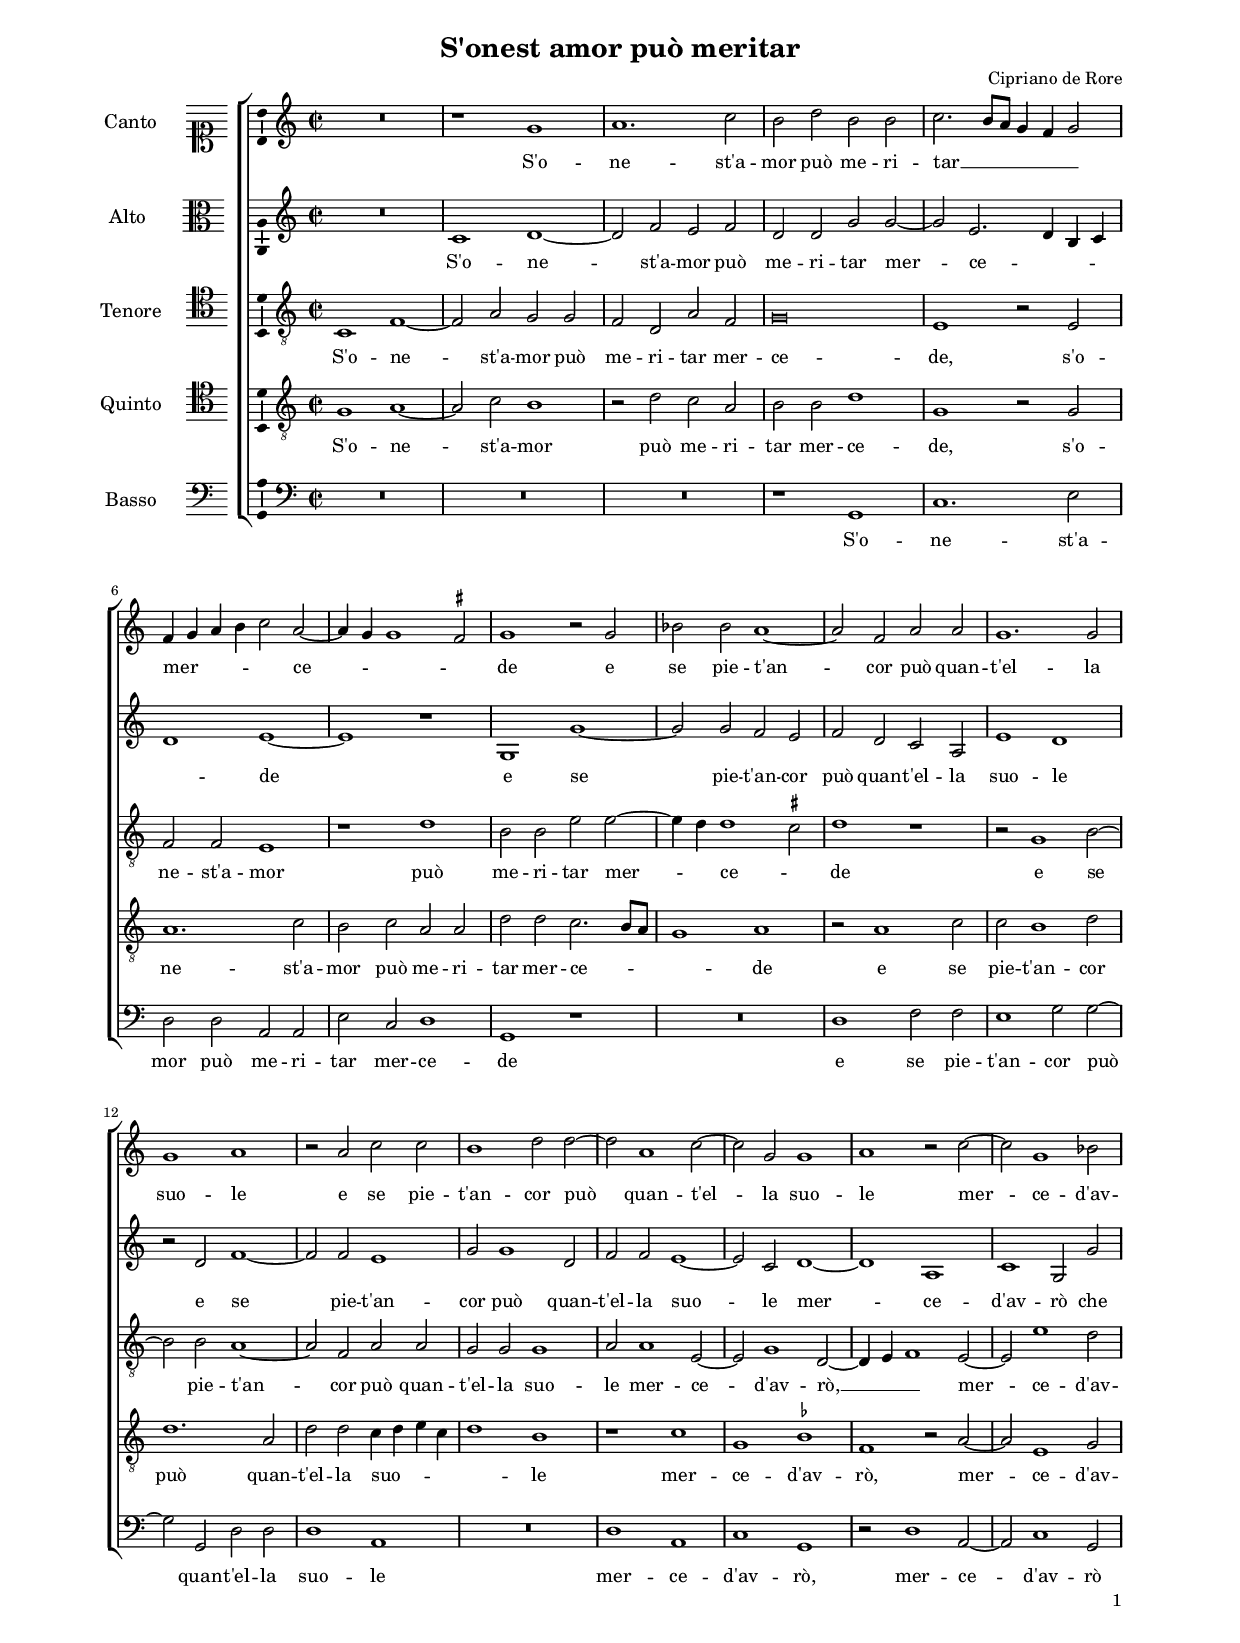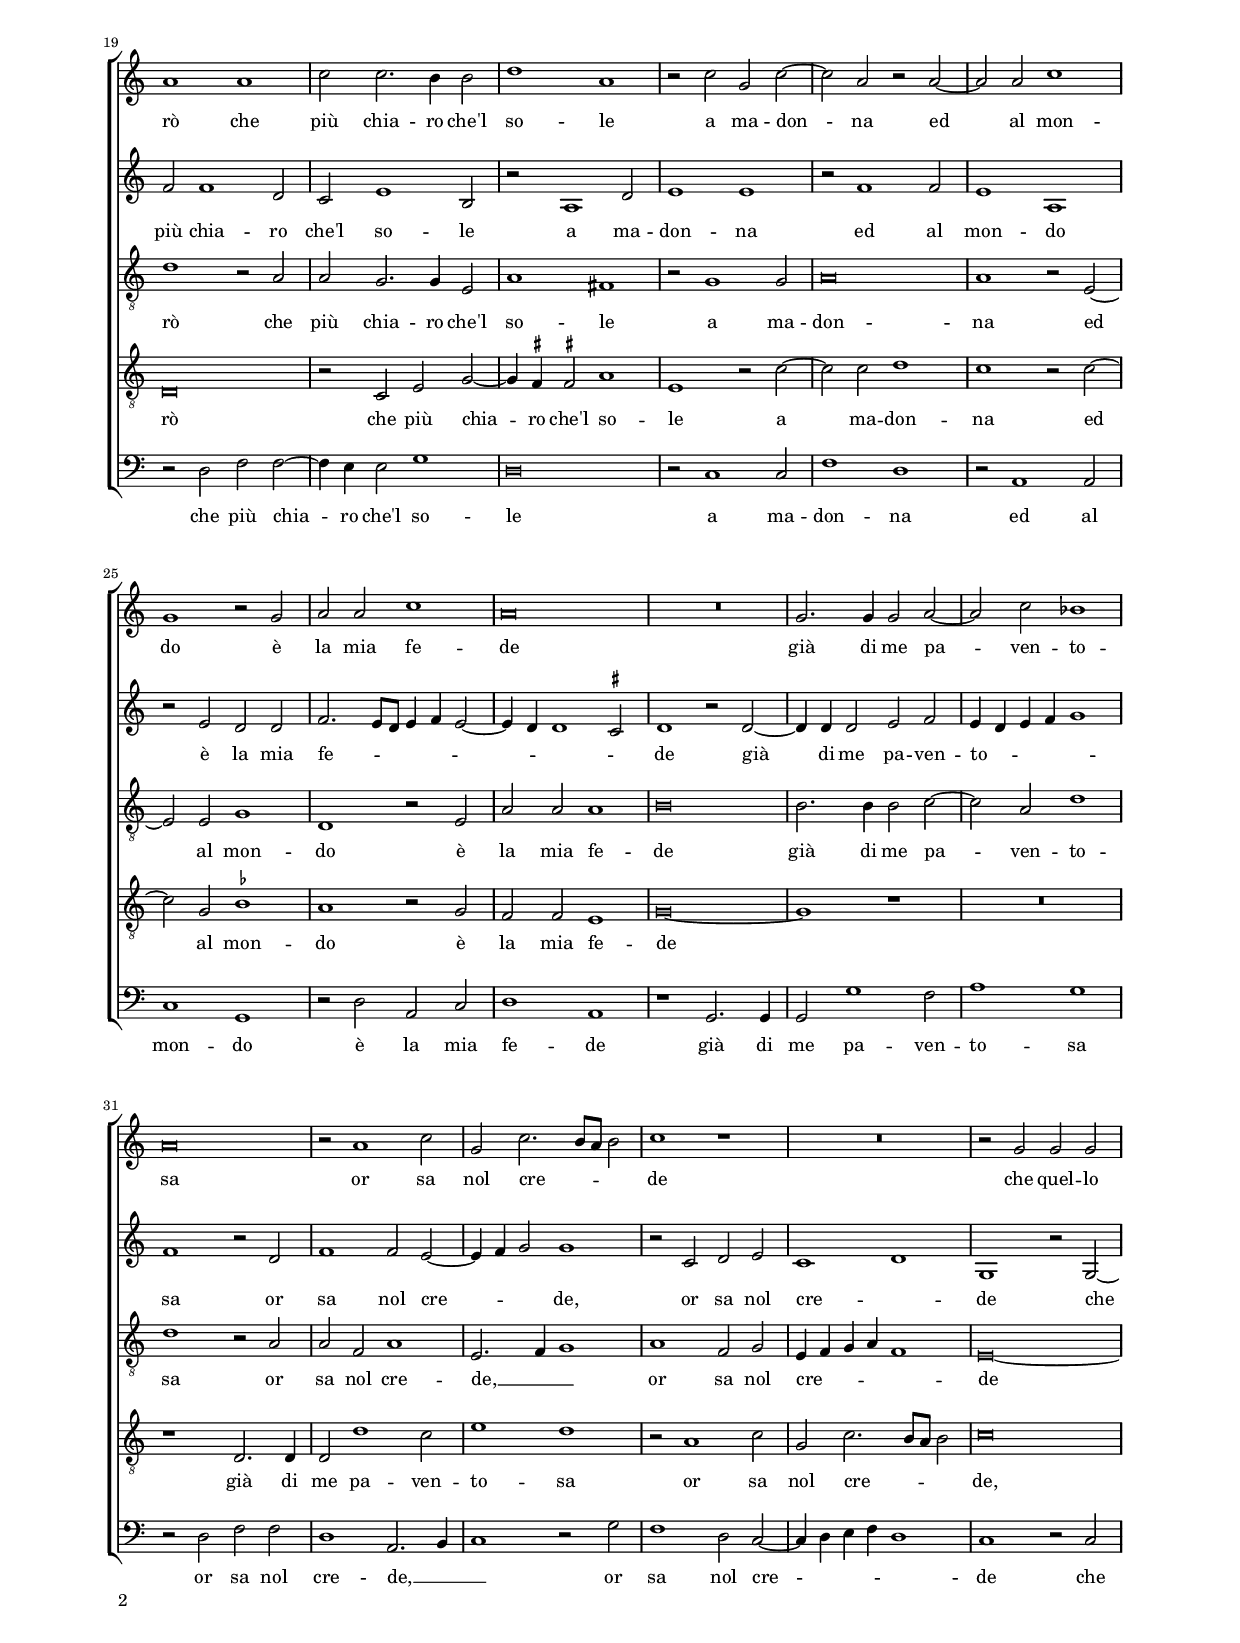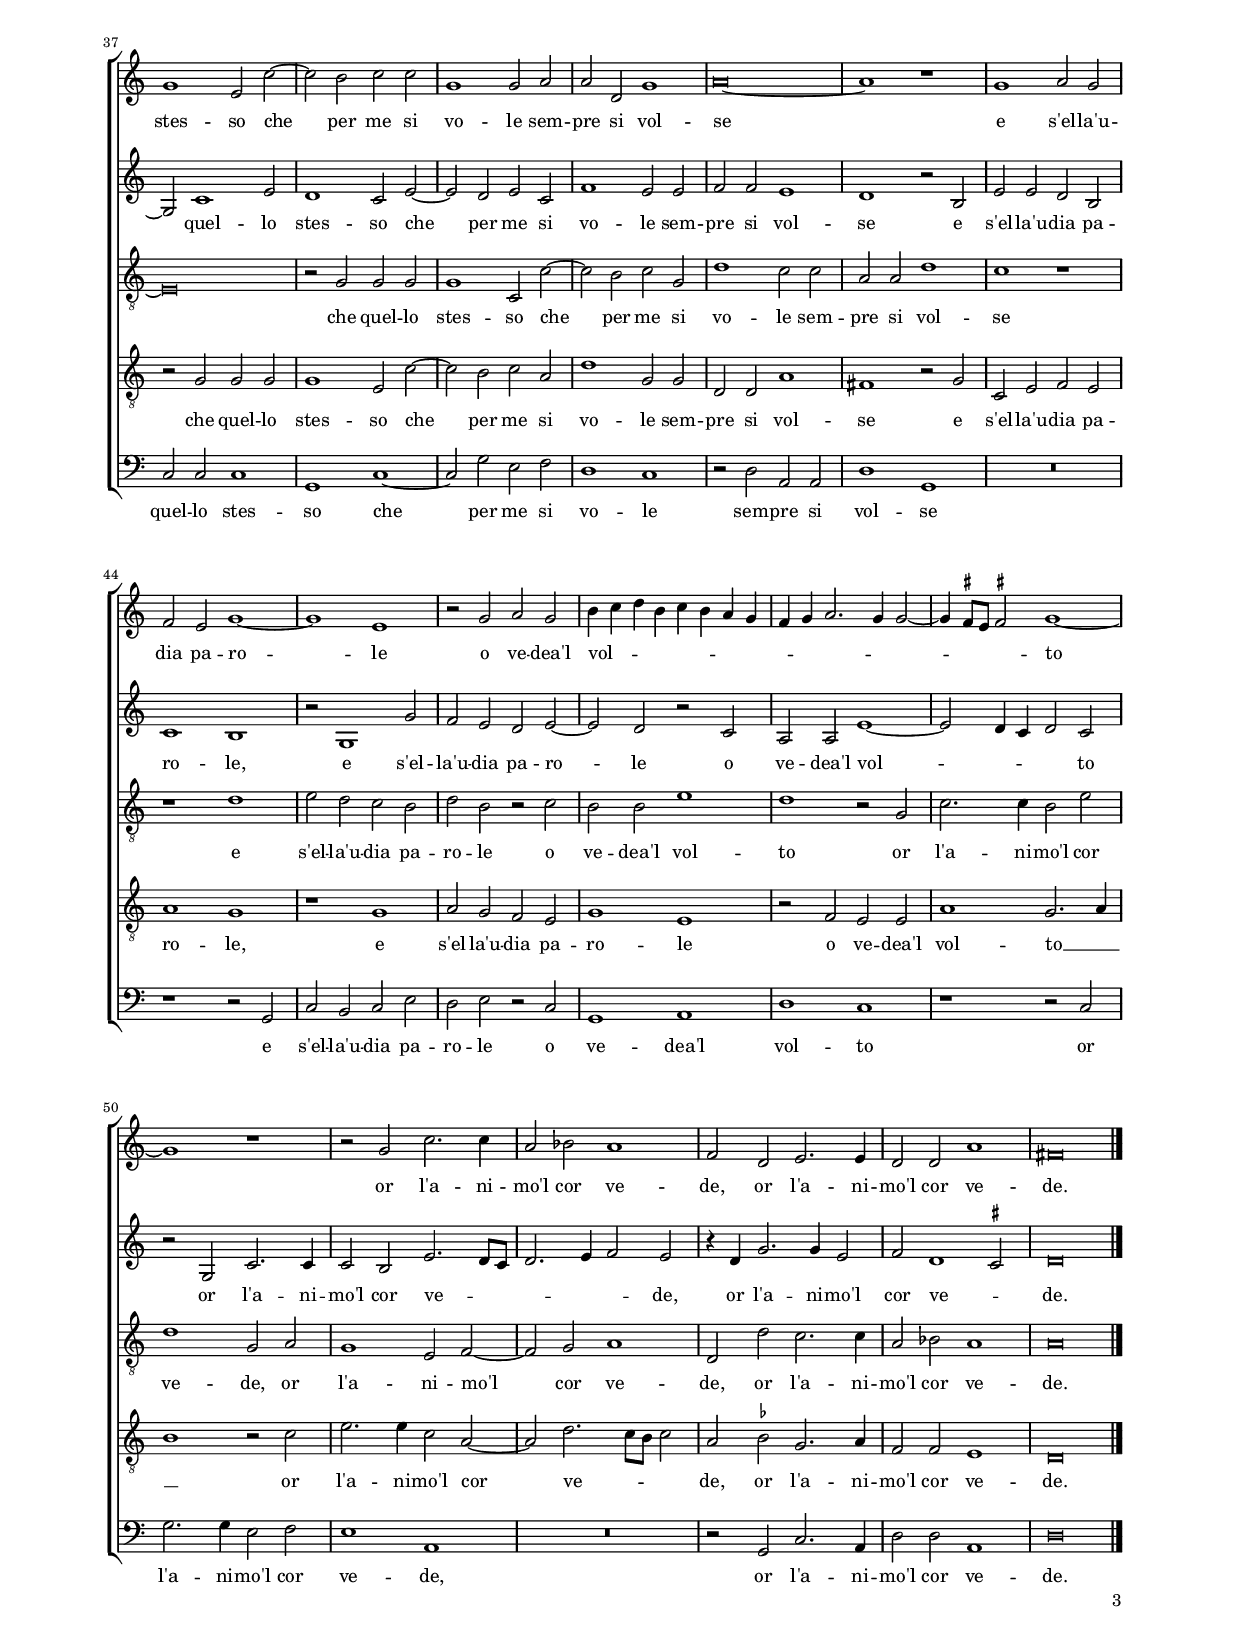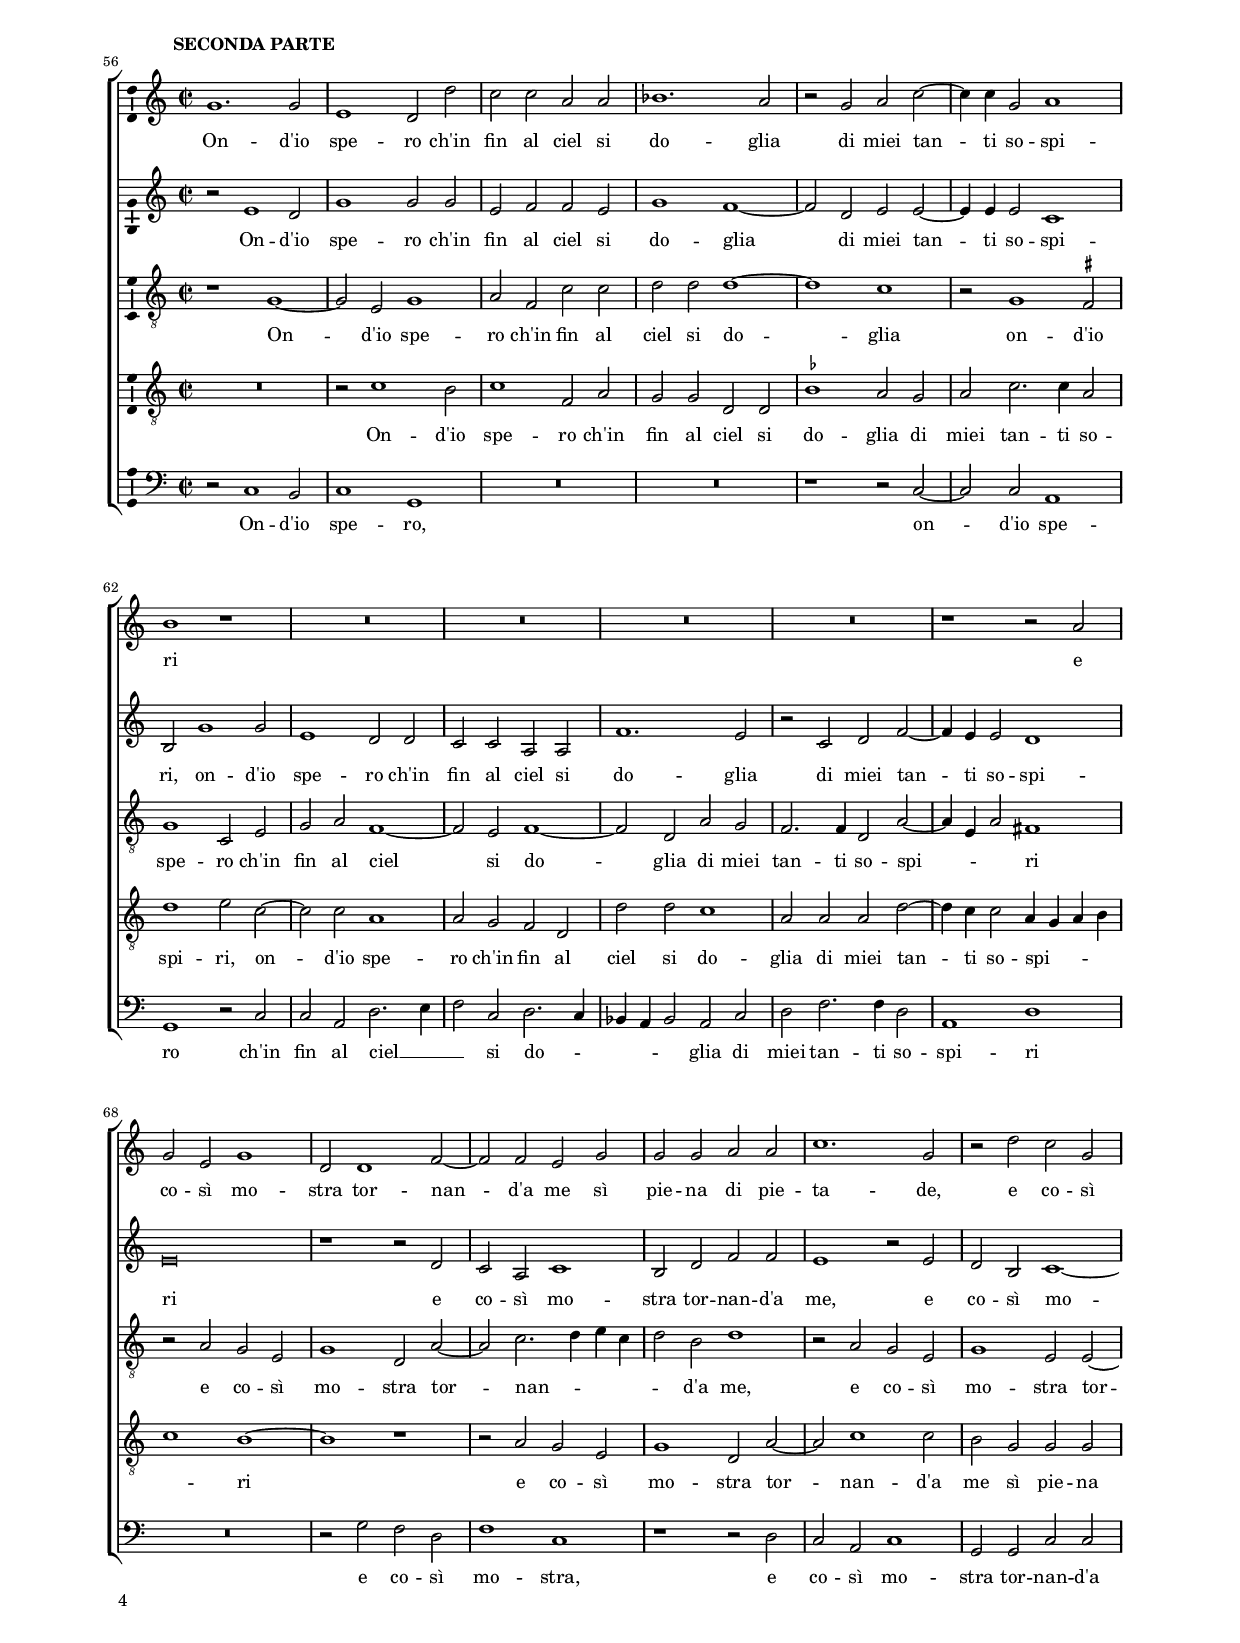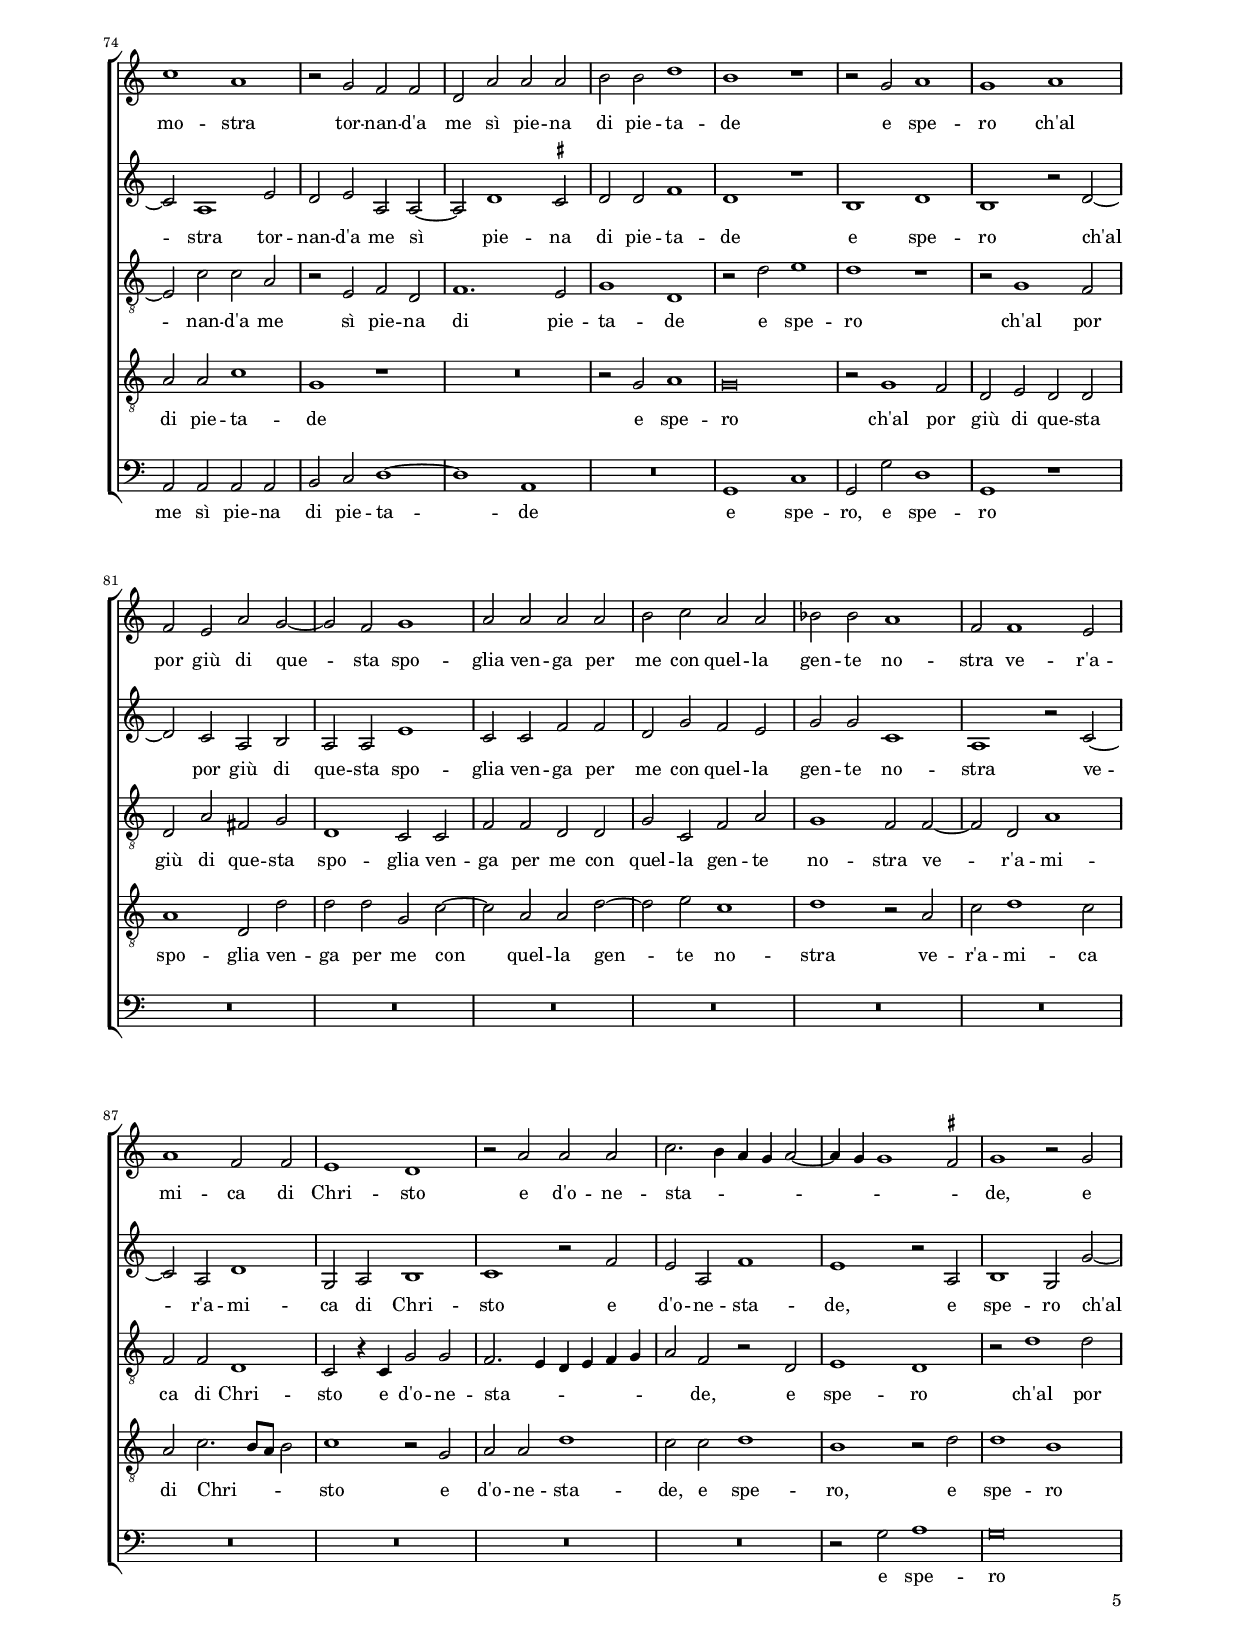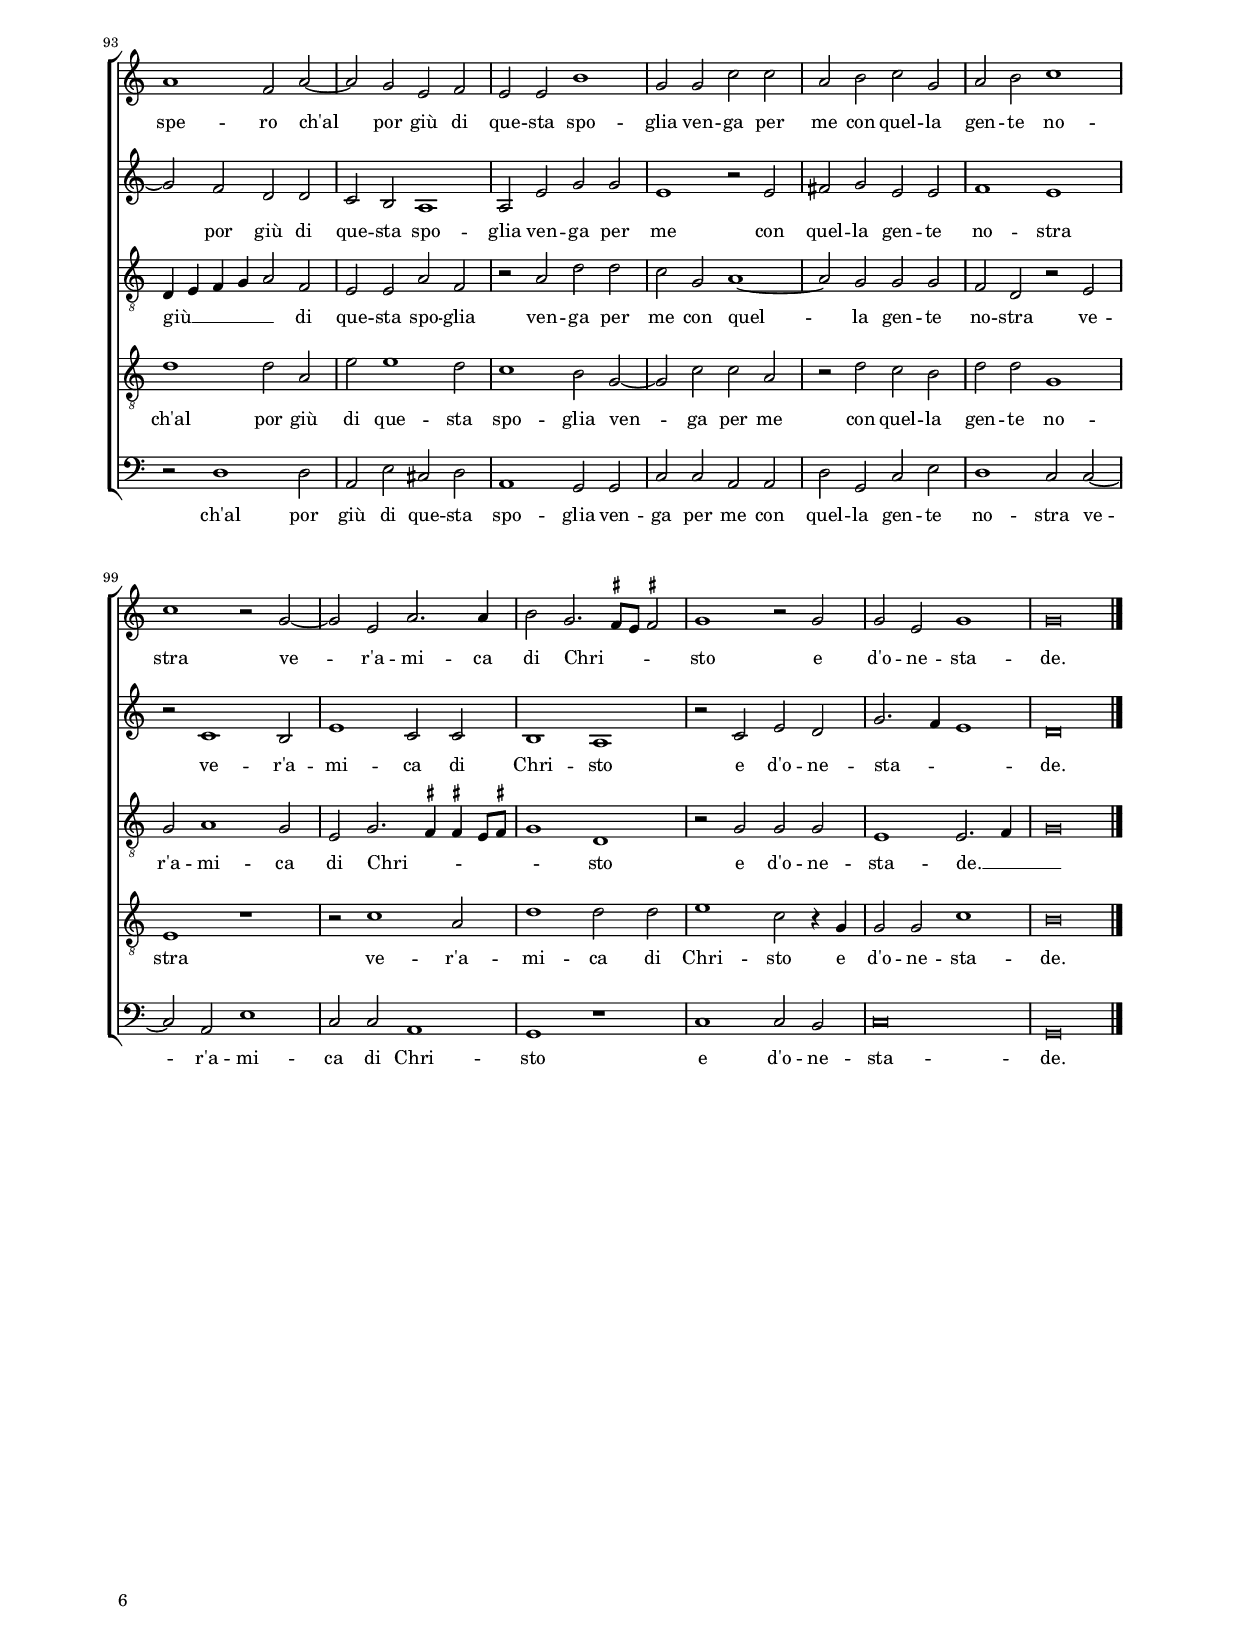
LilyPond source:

\header
{
  title="S'onest amor può meritar"
  composer="Cipriano de Rore"
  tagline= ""
}

\version "2.24.2"
\include "deutsch.ly"
#(set-global-staff-size 15)
% #(set-default-paper-size "letter")
#(ly:set-option 'point-and-click #f)

	
	ficta = { \once \set suggestAccidentals = ##t }
	
	forget = #(define-music-function (music) (ly:music?) #{
		\accidentalStyle forget
		$music
		\accidentalStyle default
		#})
	

\paper
	{
	top-margin = 1.8 \cm
	bottom-margin = 1.2 \cm
	left-margin = 2 \cm
	right-margin = 2 \cm
	ragged-bottom = ##f
	ragged-last-bottom = ##t
	print-page-number = ##f
	score-system-spacing = #'((basic-distance . 16) (minimum-distance . 14) (padding . 5) (strechability . 150))
	system-system-spacing = #'((basic-distance . 16) (minimum-distance . 14) (padding . 5) (strechability . 150))
	oddFooterMarkup=\markup   \fill-line { "" \fromproperty #'page:page-number-string }
	evenFooterMarkup=\markup  \fill-line { \fromproperty #'page:page-number-string "" }
%	systems-per-page = 3
	page-count = 6
%	min-systems-per-page = 3
	}

global = {
	\key c \major
	\time 2/2 \set Score.measureLength = #(ly:make-moment 2/1)
	}
	

incipitcantus = \markup { \score {
	{
	\set Staff.instrumentName = \markup { \fontsize #1 "Canto" }
	\key c \major
	\clef soprano
	s4 \bar ""
	}
	\layout  {
	raggedright = ##t
	indent = 1.8 \cm
	line-width = 2.5 \cm
	\context { \Staff \remove Time_signature_engraver }
	\override Staff.Clef.Y-extent = #'(0 . 0)
	}} \hspace #1 }
	  
	  
incipitaltus = \markup { \score {
	{
	\set Staff.instrumentName = \markup { \fontsize #1 "Alto" }
	\key c \major
	\clef alto
	s4 \bar ""
	}
	\layout  {
	raggedright = ##t
	indent = 1.8 \cm
	line-width = 2.5 \cm
	\context { \Staff \remove Time_signature_engraver }
	\override Staff.Clef.Y-extent = #'(0 . 0)
	}} \hspace #1 }


incipittenor = \markup { \score {
	{
	\set Staff.instrumentName = \markup { \fontsize #1 "Tenore" }
	\key c \major
	\clef tenor
	s4 \bar ""
	}
	\layout  {
	raggedright = ##t
	indent = 1.8 \cm
	line-width = 2.5 \cm
	\context { \Staff \remove Time_signature_engraver }
	\override Staff.Clef.Y-extent = #'(0 . 0)
	}} \hspace #1 }
	  
	  
incipitquintus = \markup { \score {
	{
	\set Staff.instrumentName = \markup { \fontsize #1 "Quinto" }
	\key c \major
	\clef tenor
	s4 \bar ""
	}
	\layout  {
	raggedright = ##t
	indent = 1.8 \cm
	line-width = 2.5 \cm
	\context { \Staff \remove Time_signature_engraver }
	\override Staff.Clef.Y-extent = #'(0 . 0)
	}} \hspace #1 }
	  
	  
incipitbassus = \markup { \score {
	{
	\set Staff.instrumentName = \markup { \fontsize #1 "Basso" }
	\key c \major
	\clef bass
	s4 \bar ""
	}
	\layout  {
	raggedright = ##t
	indent = 1.8 \cm
	line-width = 2.5 \cm
	\context { \Staff \remove Time_signature_engraver }
	\override Staff.Clef.Y-extent = #'(0 . 0)
	}} \hspace #1 }


cantus =  \relative c''
	{
	R\breve
	r1 g
	a1. c2
	h2 d h h
%5
	c2. h8 a g4 f g2 |
	f4 g a h c2 a~
	a4 g g1 \ficta fis2
	g1 r2 g
	b2 b a1~
%10
	a2 f a a |
	g1. g2
	g1 a
	r2 a c c
	h1 d2 d~
%15
	d2 a1 c2~ |
	c2 g g1
	a1 r2 c~
	c2 g1 b2
	a1 a
%20
	c2 c2. h4 h2 |
	d1 a
	r2 c g c~
	c2 a r a~
	a2 a c1
%25
	g1 r2 g |
	a2 a c1
	a\breve
	R\breve
	g2. g4 g2 a~
%30
	a2 c b1 |
	a\breve
	r2 a1 c2
	g2 c2. h8 a h2
	c1 r
%35
	R\breve |
	r2 g g g
	g1 e2 c'~
	c2 h c2 c
	g1 g2 a
%40
	a2 d, g1 |
	a\breve~
	a1 r
	g1 a2 g
	f2 e g1~
%45
	g1 e |
	r2 g a g
	h4 c d h c h a g
	f4 g a2. g4 g2~
	g4 \ficta fis8 e \ficta fis!2 g1~
%50
	g1 r |
	r2 g c2. c4
	a2 b a1
	f2 d e2. e4
	d2 d a'1
%55
	fis\breve \bar "|." \pageBreak |
	}


altus =  \relative c'
		{
	R\breve
	c1 d~
	d2 f e f
	d2 d g g~
%5
	g2 e2. d4 h c |
	d1 e~
	e1 r
	g, g'~
	g2 g f e
%10
	f2 d c a |
	e'1 d
	r2 d f1~
	f2 f e1
	g2 g1 d2
%15
	f2 f e1~ |
	e2 c d1~
	d1 a
	c1 g2 g'
	f2 f1 d2
%20
	c2 e1 h2 |
	r2 a1 d2
	e1 e
	r2 f1 f2
	e1 a,
%25
	r2 e' d d |
	f2. e8 d e4 f e2~
	e4 d d1 \ficta cis2
	d1 r2 d~
	d4 d d2 e f
%30
	e4 d e f g1 |
	f1 r2 d
	f1 f2 e~
	e4 f g2 g1
	r2 c, d e
%35
	c1 d |
	g,1 r2 g~
	g2 c1 e2
	d1 c2 e~
	e2 d e c
%40
	f1 e2 e |
	f2 f e1
	d1 r2 h
	e2 e d h
	c1 h
%45
	r2 g1 g'2 |
	f2 e d e~
	e2 d r c
	a2 a e'1~
	e2 d4 c d2 c
%50
	r2 g c2. c4 |
	c2 h e2. d8 c
	d2. e4 f2 e
	r4 d g2. g4 e2
	f2 d1 \ficta cis2
%55
	d\breve |
	}


tenor =  \relative c'
	{
	c,1 f~
	f2 a g g
	f2 d a' f
	g\breve
%5
	e1 r2 e |
	f2 f e1
	r1 d'
	h2 h e e~
	e4 d d1 \ficta cis2
%10
	d1 r |
	r2 g,1 h2~
	h2 h a1~
	a2 f a a
	g2 g g1
%15
	a2 a1 e2~ |
	e2 g1 d2~
	d4 e f1 e2~
	e2 e'1 d2
	d1 r2 a
%20
	a2 g2. g4 e2 |
	a1 fis
	r2 g1 g2
	a\breve
	a1 r2 e~
%25
	e2 e g1 |
	d1 r2 e
	a2 a a1
	h\breve
	h2. h4 h2 c~
%30
	c2 a d1 |
	d1 r2 a
	a2 f a1
	e2. f4 g1
	a1 f2 g
%35
	e4 f g a f1 |
	e\breve~
	e\breve
	r2 g g g
	g1 c,2 c'~
%40
	c2 h c g |
	d'1 c2 c
	a2 a d1
	c1 r
	r1 d
%45
	e2 d c h |
	d2 h r c
	h2 h e1
	d1 r2 g,
	c2. c4 h2 e
%50
	d1 g,2 a |
	g1 e2 f~
	f2 g a1
	d,2 d' c2. c4
	a2 b a1
%55
	a\breve |
	}


quintus  =  \relative c'
	{
	g1 a~
	a2 c h1
	r2 d c a
	h2 h d1
%5
	g,1 r2 g |
	a1. c2
	h2 c a a
	d2 d c2. h8 a
	g1 a
%10
	r2 a1 c2 |
	c2 h1 d2
	d1. a2
	d2 d c4 d e c
	d1 h
%15
	r1 c |
	g1 \ficta b
	f1 r2 a~
	a2 e1 g2
	d\breve
%20
	r2 c e g~ |
	g4 \ficta fis \ficta fis!2 a1
	e1 r2 c'~
	c2 c d1
	c1 r2 c~
%25
	c2 g \ficta b1
	a1 r2 g
	f2 f e1
	g\breve~
	g1 r
%30
	R\breve |
	r1 d2. d4
	d2 d'1 c2
	e1 d
	r2 a1 c2
%35
	g2 c2. h8 a h2 |
	c\breve
	r2 g g g
	g1 e2 c'~
	c2 h c a
%40
	d1 g,2 g |
	d2 d a'1
	fis1 r2 g
	c,2 e f e
	a1 g
%45
	r1 g |
	a2 g f e
	g1 e
	r2 f e e
	a1 g2. a4
%50
	h1 r2 c |
	e2. e4 c2 a~
	a2 d2. c8 h c2
	a2 \ficta b g2. a4
	f2 f e1
%55
	d\breve |
	}


bassus  =  \relative c
	{
	R\breve
	R\breve
	R\breve
	r1 g
%5
	c1. e2 |
	d2 d a a
	e'2 c d1
	g,1 r
	R\breve
%10
	d'1 f2 f |
	e1 g2 g~
	g2 g, d' d
	d1 a
	R\breve
%15
	d1 a |
	c1 g
	r2 d'1 a2~
	a2 c1 g2
	r2 d' f f~
%20
	f4 e e2 g1 |
	d\breve
	r2 c1 c2
	f1 d
	r2 a1 a2
%25
	c1 g |
	r2 d' a c
	d1 a
	r1 g2. g4
	g2 g'1 f2
%30
	a1 g |
	r2 d f f
	d1 a2. h4
	c1 r2 g'
	f1 d2 c~
%35
	c4 d e f d1 |
	c1 r2 c
	c2 c c1
	g1 c~
	c2 g' e f
%40
	d1 c |
	r2 d a a
	d1 g,
	R\breve
	r1 r2 g
%45
	c2 h c e |
	d2 e r c
	g1 a
	d1 c
	r1 r2 c
%50
	g'2. g4 e2 f |
	e1 a,
	R\breve
	r2 g c2. a4
	d2 d a1
%55
	d\breve |
	}


lyricscantus = \lyricmode {
	S'o -- ne -- st'a -- mor può me -- ri -- tar __ _ _ _ _ _ mer -- _ _ _ _ ce -- _ _ _ de
	e se pie -- t'an -- cor può quan -- t'el -- la suo -- le
	e se pie -- t'an -- cor può quan -- t'el -- la suo -- le
	mer -- ce -- d'av -- rò che più chia -- ro che'l so -- le
	a ma -- don -- na ed al mon -- do è la mia fe -- de
	già di me pa -- ven -- to -- sa or sa nol cre -- _ _ _ de
	che quel -- lo stes -- so che per me si vo -- le
	sem -- pre si vol -- se e s'el -- la'u -- dia pa -- ro -- le
	o ve -- dea'l vol -- _ _ _ _ _ _ _ _ _ _ _ _ _ _ _ to
	or l'a -- ni -- mo'l cor ve -- de,
	or l'a -- ni -- mo'l cor ve -- de.
	}


lyricsaltus = \lyricmode {
	S'o -- ne -- st'a -- mor può me -- ri -- tar mer -- ce -- _ _ _ _ de
	e se pie -- t'an -- cor può quan -- t'el -- la suo -- le
	e se pie -- t'an -- cor può quan -- t'el -- la suo -- le
	mer -- ce -- d'av -- rò che più chia -- ro che'l so -- le
	a ma -- don -- na ed al mon -- do è la mia fe -- _ _ _ _ _ _ _ _ de
	già di me pa -- ven -- to -- _ _ _ _ sa or sa nol cre -- _ _ de,
	or sa nol cre -- _ de
	che quel -- lo stes -- so che per me si vo -- le
	sem -- pre si vol -- se e s'el -- la'u -- dia pa -- ro -- le,
	e s'el -- la'u -- dia pa -- ro -- le
	o ve -- dea'l vol -- _ _ _ to
	or l'a -- ni -- mo'l cor ve -- _ _ _ _ _ de,
	or l'a -- ni -- mo'l cor ve -- _ de.
	}


lyricstenor = \lyricmode {
	S'o -- ne -- st'a -- mor può me -- ri -- tar mer -- ce -- de,
	s'o -- ne -- st'a -- mor può me -- ri -- tar mer -- _ ce -- _ de
	e se pie -- t'an -- cor può quan -- t'el -- la suo -- le
	mer -- ce -- d'av -- rò, __ _ _ 
	mer -- ce -- d'av -- rò che più chia -- ro che'l so -- le
	a ma -- don -- na ed al mon -- do è la mia fe -- de
	già di me pa -- ven -- to -- sa or sa nol cre -- de, __ _ _
	or sa nol cre -- _ _ _ _ de
	che quel -- lo stes -- so che per me si vo -- le
	sem -- pre si vol -- se e s'el -- la'u -- dia pa -- ro -- le
	o ve -- dea'l vol -- to
	or l'a -- ni -- mo'l cor ve -- de,
	or l'a -- ni -- mo'l cor ve -- de,
	or l'a -- ni -- mo'l cor ve -- de.
	}


lyricsquintus = \lyricmode {
	S'o -- ne -- st'a -- mor può me -- ri -- tar mer -- ce -- de,
	s'o -- ne -- st'a -- mor può me -- ri -- tar mer -- ce -- _ _ _ de
	e se pie -- t'an -- cor può quan -- t'el -- la suo -- _ _ _ _ le
	mer -- ce -- d'av -- rò,
	mer -- ce -- d'av -- rò che più chia -- ro che'l so -- le
	a ma -- don -- na ed al mon -- do è la mia fe -- de
	già di me pa -- ven -- to -- sa or sa nol cre -- _ _ _ de,
	che quel -- lo stes -- so che per me si vo -- le
	sem -- pre si vol -- se e s'el -- la'u -- dia pa -- ro -- le,
	e s'el -- la'u -- dia pa -- ro -- le
	o ve -- dea'l vol -- to __ _ _
	or l'a -- ni -- mo'l cor ve -- _ _ _ de,
	or l'a -- ni -- mo'l cor ve -- de.
	}


lyricsbassus = \lyricmode {
	S'o -- ne -- st'a -- mor può me -- ri -- tar mer -- ce -- de
	e se pie -- t'an -- cor può quan -- t'el -- la suo -- le
	mer -- ce -- d'av -- rò,
	mer -- ce -- d'av -- rò che più chia -- ro che'l so -- le
	a ma -- don -- na ed al mon -- do è la mia fe -- de
	già di me pa -- ven -- to -- sa or sa nol cre -- de, __ _ _
	or sa nol cre -- _ _ _ _ de
	che quel -- lo stes -- so che per me si vo -- le
	sem -- pre si vol -- se e s'el -- la'u -- dia pa -- ro -- le
	o ve -- dea'l vol -- to
	or l'a -- ni -- mo'l cor ve -- de,
	or l'a -- ni -- mo'l cor ve -- de.
	}


\score
{  
	\transpose c c {
	\new ChoirStaff \with { \override StaffGrouper.staff-staff-spacing.basic-distance = #12 }
	<<

	\new Staff << \global
	\new Voice="v1" {
		\set Staff.instrumentName=\incipitcantus
		\set Staff.midiInstrument = "reed organ"
		\clef violin
		\cantus }
	\new Lyrics \lyricsto "v1" {\lyricscantus }
	>>


	\new Staff << \global
	\new Voice="v2" {
		\set Staff.instrumentName=\incipitaltus
		\set Staff.midiInstrument = "reed organ"
		\clef violin 
		\altus}
	\new Lyrics \lyricsto "v2" {\lyricsaltus }
	>>


	\new Staff << \global
	\new Voice="v3" {
		\set Staff.instrumentName=\incipittenor
		\set Staff.midiInstrument = "reed organ"
		\clef "G_8"
		\tenor }
	\new Lyrics \lyricsto "v3" {\lyricstenor }
	>>


	\new Staff << \global
	\new Voice="v5" {
		\set Staff.instrumentName=\incipitquintus
		\set Staff.midiInstrument = "reed organ"
		\clef "G_8"
		\quintus}
	\new Lyrics \lyricsto "v5" {\lyricsquintus }
	>>


	\new Staff << \global
	\new Voice="v4" {
		\set Staff.instrumentName=\incipitbassus
		\set Staff.midiInstrument = "reed organ"
		\clef bass
		\bassus }
	\new Lyrics \lyricsto "v4" {\lyricsbassus}
	>>

	>>
	} % transpose

	\layout
	{
	indent = 2.2 \cm
	\context { \Lyrics \override VerticalAxisGroup.nonstaff-relatedstaff-spacing.padding = #1.4 }
	\context { \Staff \consists Ambitus_engraver }
	\context { \Score \override BarNumber.padding = #2 }
	\context { \Voice \override NoteHead.style = #'baroque }
	}


\midi
	{
	\tempo 2 = 90
	}

}

%%%%%%%%%%%%%%%%%%%%  PARS SECUNDA


global = {
	\key c \major
	\time 2/2 \set Score.measureLength = #(ly:make-moment 2/1)
	\set Score.barNumberVisibility = #all-bar-numbers-visible \bar ""
	\set Score.currentBarNumber = #56
	\skip 1*2*49 \bar "|."
	}


cantus =  \relative c''
	{
	g1. g2
	e1 d2 d'
	c2 c a a
	b1. a2
%5
	r2 g a c~ |
	c4 c g2 a1
	h1 r
	R\breve
	R\breve
%10
	R\breve |
	R\breve
	r1 r2 a
	g2 e g1
	d2 d1 f2~
%15
	f2 f e g |
	g2 g a a
	c1. g2
	r2 d' c g
	c1 a
%20
	r2 g f f |
	d2 a' a a
	h2 h d1
	h1 r
	r2 g a1
%25
	g1 a |
	f2 e a g~
	g2 f g1
	a2 a a a
	h2 c a a
%30
	b2 b a1 |
	f2 f1 e2
	a1 f2 f
	e1 d
	r2 a' a a
%35
	c2. h4 a g a2~ |
	a4 g g1 \ficta fis2
	g1 r2 g
	a1 f2 a~
	a2 g e f
%40
	e2 e h'1 |
	g2 g c c
	a2 h c g
	a2 h c1
	c1 r2 g~
%45
	g2 e a2. a4 |
	h2 g2. \ficta fis8 e \ficta fis!2
	g1 r2 g
	g2 e g1
	g\breve |
	}


altus =  \relative c'
		{
	r2 e1 d2
	g1 g2 g
	e2 f f e
	g1 f~
%5
	f2 d e e~ |
	e4 e e2 c1
	h2 g'1 g2
	e1 d2 d
	c2 c a a
%10
	f'1. e2 |
	r2 c d f~
	f4 e e2 d1
	e\breve
	r1 r2 d
%15
	c2 a c1 |
	h2 d f f
	e1 r2 e
	d2 h c1~
	c2 a1 e'2
%20
	d2 e a, a~ |
	a2 d1 \ficta cis2
	d2 d f1
	d1 r
	h1 d
%25
	h1 r2 d~ |
	d2 c a h
	a2 a e'1
	c2 c f f
	d2 g f e
%30
	g2 g c,1 |
	a1 r2 c~
	c2 a d1
	g,2 a h1
	c1 r2 f
%35
	e2 a, f'1 |
	e1 r2 a,
	h1 g2 g'~
	g2 f d d
	c2 h a1
%40
	a2 e' g g |
	e1 r2 e
	fis2 g e e
	f1 e
	r2 c1 h2
%45
	e1 c2 c |
	h1 a
	r2 c e d
	g2. f4 e1
	d\breve |
	}


tenor =  \relative c'
	{
	r1 g~
	g2 e g1
	a2 f c' c
	d2 d d1~
%5
	d1 c |
	r2 g1 \ficta fis2
	g1 c,2 e
	g2 a f1~
	f2 e f1~
%10
	f2 d a' g |
	f2. f4 d2 a'~
	a4 e a2 fis1
	r2 a g e
	g1 d2 a'~
%15
	a2 c2. d4 e c |
	d2 h d1
	r2 a g e
	g1 e2 e~
	e2 c' c a
%20
	r2 e f d |
	f1. e2
	g1 d
	r2 d' e1
	d1 r
%25
	r2 g,1 f2 |
	d2 a' fis g
	d1 c2 c
	f2 f d d
	g2 c, f a
%30
	g1 f2 f~ |
	f2 d a'1
	f2 f d1
	c2 r4 c g'2 g
	f2. e4 d e f g
%35
	a2 f r d |
	e1 d
	r2 d'1 d2
	d,4 e f g a2 f
	e2 e a f
%40
	r2 a d d |
	c2 g a1~
	a2 g g g
	f2 d r e
	g2 a1 g2
%45
	e2 g2. \ficta fis4 \ficta fis! e8 \ficta fis! |
	g1 d
	r2 g g g
	e1 e2. f4
	g\breve |
	}


quintus  =  \relative c'
	{
	R\breve
	r2 c1 h2
	c1 f,2 a
	g2 g d d
%5
	\ficta b'1 a2 g |
	a2 c2. c4 a2
	d1 e2 c~
	c2 c a1
	a2 g f d
%10
	d'2 d c1 |
	a2 a a d~
	d4 c c2 a4 g a h
	c1 h~
	h1 r
%15
	r2 a g e |
	g1 d2 a'~
	a2 c1 c2
	h2 g g g
	a2 a c1
%20
	g1 r |
	R\breve
	r2 g a1
	g\breve
	r2 g1 f2
%25
	d2 e d d |
	a'1 d,2 d'
	d2 d g, c~
	c2 a a d~
	d2 e c1
%30
	d1 r2 a |
	c2 d1 c2
	a2 c2. h8 a h2
	c1 r2 g
	a2 a d1
%35
	c2 c d1 |
	h1 r2 d
	d1 h
	d1 d2 a
	e'2 e1 d2
%40
	c1 h2 g~ |
	g2 c c a
	r2 d c h
	d2 d g,1
	e1 r
%45
	r2 c'1 a2 |
	d1 d2 d
	e1 c2 r4 g
	g2 g c1
	h\breve |
	}


bassus  =  \relative c
	{
	r2 c1 h2
	c1 g
	R\breve
	R\breve
%5
	r1 r2 c~ |
	c2 c a1
	g1 r2 c
	c2 a d2. e4
	f2 c d2. c4
%10
	b4 a b2 a c |
	d2 f2. f4 d2
	a1 d
	R\breve
	r2 g f d
%15
	f1 c |
	r1 r2 d
	c2 a c1
	g2 g c c
	a2 a a a
%20
	h2 c d1~ |
	d1 a
	R\breve
	g1 c
	g2 g' d1
%25
	g,1 r |
	R\breve
	R\breve
	R\breve
	R\breve
%30
	R\breve |
	R\breve
	R\breve
	R\breve
	R\breve
%35
	R\breve |
	r2 g' a1
	g\breve
	r2 d1 d2
	a2 e' cis d
%40
	a1 g2 g |
	c2 c a a
	d2 g, c e
	d1 c2 c~
	c2 a e'1
%45
	c2 c a1 |
	g1 r
	c1 c2 h
	c\breve
	g\breve |
	}


lyricscantus = \lyricmode {
	On -- d'io spe -- ro ch'in fin al ciel si do -- glia
	di miei tan -- ti so -- spi -- ri e co -- sì mo -- stra
	tor -- nan -- d'a me sì pie -- na di pie -- ta -- de,
	e co -- sì mo -- stra
	tor -- nan -- d'a me sì pie -- na di pie -- ta -- de
	e spe -- ro ch'al por giù di que -- sta spo -- glia
	ven -- ga per me con quel -- la gen -- te no -- stra
	ve -- r'a -- mi -- ca di Chri -- sto e d'o -- ne -- sta -- _ _ _ _ _ _ _ de,
	e spe -- ro ch'al por giù di que -- sta spo -- glia
	ven -- ga per me con quel -- la gen -- te no -- stra
	ve -- r'a -- mi -- ca di Chri -- _ _ _ sto e d'o -- ne -- sta -- de.
	}


lyricsaltus = \lyricmode {
	On -- d'io spe -- ro ch'in fin al ciel si do -- glia
	di miei tan -- ti so -- spi -- ri,
	on -- d'io spe -- ro ch'in fin al ciel si do -- glia
	di miei tan -- ti so -- spi -- ri
	e co -- sì mo -- stra
	tor -- nan -- d'a me,
	e co -- sì mo -- stra
	tor -- nan -- d'a me sì pie -- na di pie -- ta -- de
	e spe -- ro ch'al por giù di que -- sta spo -- glia
	ven -- ga per me con quel -- la gen -- te no -- stra
	ve -- r'a -- mi -- ca di Chri -- sto e d'o -- ne -- sta -- de,
	e spe -- ro ch'al por giù di que -- sta spo -- glia
	ven -- ga per me con quel -- la gen -- te no -- stra
	ve -- r'a -- mi -- ca di Chri -- sto e d'o -- ne -- sta -- _ _ de.
	}


lyricstenor = \lyricmode {
	On -- d'io spe -- ro ch'in fin al ciel si do -- glia
	on -- d'io spe -- ro ch'in fin al ciel si do -- glia
	di miei tan -- ti so -- spi -- _ _ ri e co -- sì mo -- stra
	tor -- nan -- _ _ _ _ d'a me,
	e co -- sì mo -- stra
	tor -- nan -- d'a me sì pie -- na di pie -- ta -- de
	e spe -- ro ch'al por giù di que -- sta spo -- glia
	ven -- ga per me con quel -- la gen -- te no -- stra
	ve -- r'a -- mi -- ca di Chri -- sto e d'o -- ne -- sta -- _ _ _ _ _ _ de,
	e spe -- ro ch'al por giù __ _ _ _ _ di que -- sta spo -- glia
	ven -- ga per me con quel -- la gen -- te no -- stra
	ve -- r'a -- mi -- ca di Chri -- _ _ _ _ _ sto e d'o -- ne -- sta -- de. __ _ _
	}


lyricsquintus = \lyricmode {
	On -- d'io spe -- ro ch'in fin al ciel si do -- glia
	di miei tan -- ti so -- spi -- ri,
	on -- d'io spe -- ro ch'in fin al ciel si do -- glia
	di miei tan -- ti so -- spi -- _ _ _ _ ri
	e co -- sì mo -- stra
	tor -- nan -- d'a me sì pie -- na di pie -- ta -- de
	e spe -- ro ch'al por giù di que -- sta spo -- glia
	ven -- ga per me con quel -- la gen -- te no -- stra
	ve -- r'a -- mi -- ca di Chri -- _ _ _ sto e d'o -- ne -- sta -- de,
	e spe -- ro,
	e spe -- ro ch'al por giù di que -- sta spo -- glia
	ven -- ga per me con quel -- la gen -- te no -- stra
	ve -- r'a -- mi -- ca di Chri -- sto e d'o -- ne -- sta -- de.
	}


lyricsbassus = \lyricmode {
	On -- d'io spe -- ro,
	on -- d'io spe -- ro ch'in fin al ciel __ _ _ si do -- _ _ _ _ glia
	di miei tan -- ti so -- spi -- ri
	e co -- sì mo -- stra,
	e co -- sì mo -- stra
	tor -- nan -- d'a me sì pie -- na di pie -- ta -- de
	e spe -- ro,
	e spe -- ro
	e spe -- ro ch'al por giù di que -- sta spo -- glia
	ven -- ga per me con quel -- la gen -- te no -- stra
	ve -- r'a -- mi -- ca di Chri -- sto e d'o -- ne -- sta -- de.
	}


\score
{  
	\transpose c c {
	\new ChoirStaff \with { \override StaffGrouper.staff-staff-spacing.basic-distance = #12 }
	<<

	\new Staff <<\global
	\new Voice="v1" {
	  %\set Staff.instrumentName=Cantus
		\set Staff.midiInstrument = "reed organ"
		\clef violin
		\cantus }
	\new Lyrics \lyricsto "v1" {\lyricscantus }
	>>


	\new Staff << \global
	\new Voice="v2" {
	  %\set Staff.instrumentName=Altus
		\set Staff.midiInstrument = "reed organ"
		\clef violin 
		\altus}
	\new Lyrics \lyricsto "v2" {\lyricsaltus }
	>>


	\new Staff <<\global
	\new Voice="v3" {
	  %\set Staff.instrumentName=Tenor
		\set Staff.midiInstrument = "reed organ"
		\clef "G_8"
		\tenor }
	\new Lyrics \lyricsto "v3" {\lyricstenor }
	>>


	\new Staff << \global
	\new Voice="v5" {
	  %\set Staff.instrumentName=Quintus
		\set Staff.midiInstrument = "reed organ"
		\clef "G_8"
		\quintus}
	\new Lyrics \lyricsto "v5" {\lyricsquintus }
	>>


	\new Staff <<\global
	\new Voice="v4" {
	  %\set Staff.instrumentName=Bassus
		\set Staff.midiInstrument = "reed organ"
		\clef bass
		\bassus }
	\new Lyrics \lyricsto "v4" {\lyricsbassus}
	>>
	
	>>
	} % transpose

	\layout
	{
	indent = 0 \cm
	\context { \Lyrics \override VerticalAxisGroup.nonstaff-relatedstaff-spacing.padding = #1.4 }
	\context { \Staff \consists Ambitus_engraver }
	\context { \Score \override BarNumber.padding = #2 }
	\context { \Voice \override NoteHead.style = #'baroque }
	}

	\header { piece = \markup { \raise #2 \hspace #7 \bold "SECONDA PARTE"} }

\midi
	{
	\tempo 2 = 90
	}
	
}

% EOF
